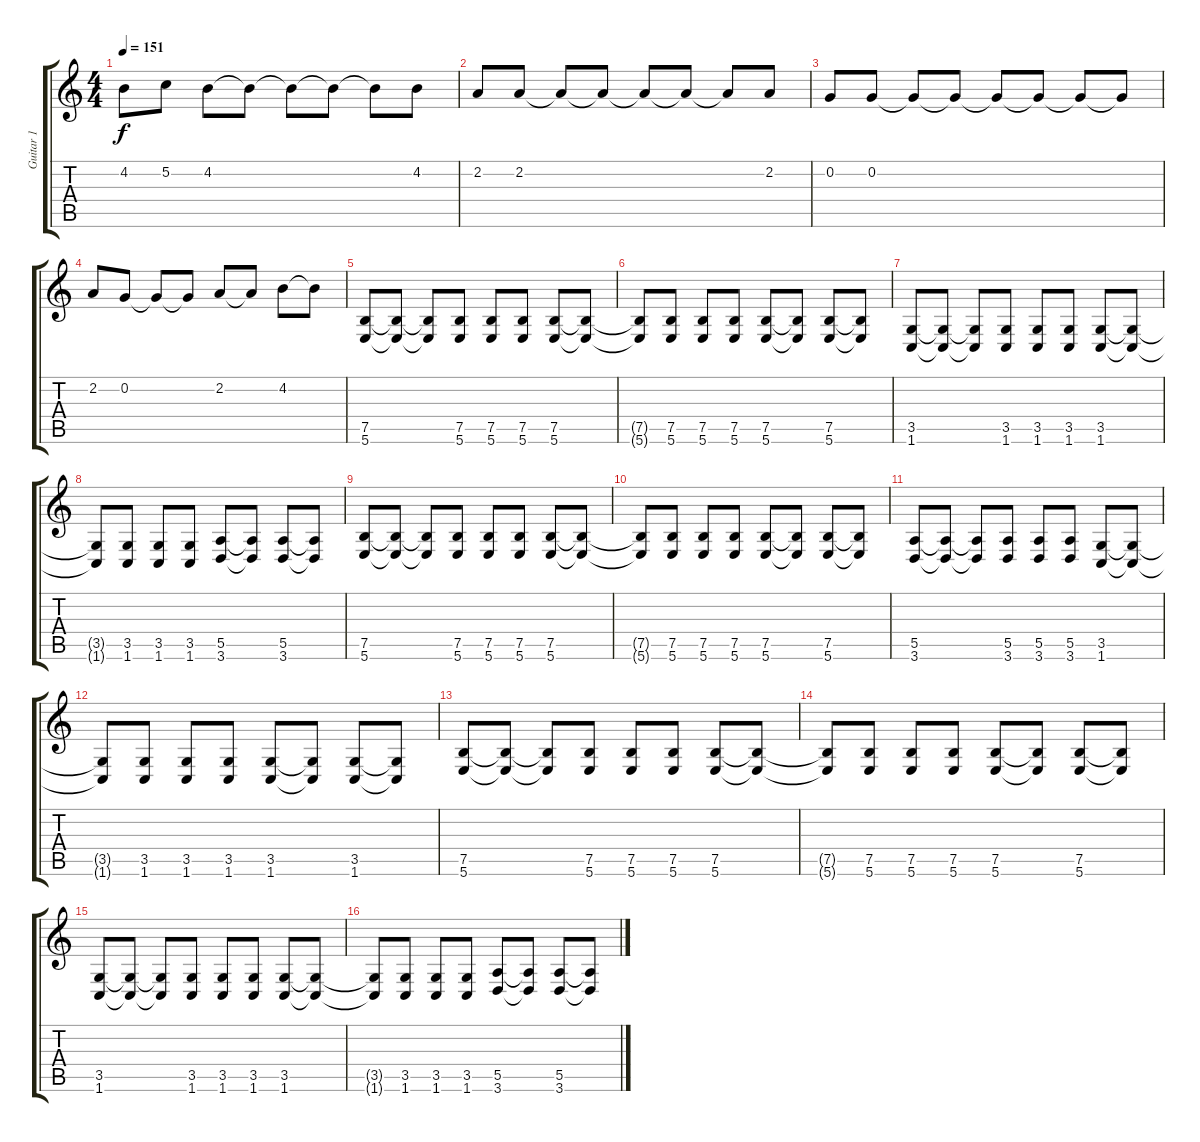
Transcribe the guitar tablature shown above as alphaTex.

\track ("Guitar 1" "Guitar 1") {instrument distortionguitar}
\staff {score tabs}
\tuning (B3 G3 D3 A2 E2 B1) {hide}
\ts (4 4)
\tempo 151
\clef g2
\ks c
4.2.8{dy f} 5.2.8 4.2.8 4.2{t}.8 4.2{t}.8 4.2{t}.8 4.2{t}.8 4.2.8 |
2.2.8 2.2.8 2.2{t}.8 2.2{t}.8 2.2{t}.8 2.2{t}.8 2.2{t}.8 2.2.8 |
0.2.8 0.2.8 0.2{t}.8 0.2{t}.8 0.2{t}.8 0.2{t}.8 0.2{t}.8 0.2{t}.8 |
2.2.8 0.2.8 0.2{t}.8 0.2{t}.8 2.2.8 2.2{t}.8 4.2.8 4.2{t}.8 |
(7.5 5.6).8{volume 10} (7.5{t} 5.6{t}).8 (7.5{t} 5.6{t}).8 (7.5 5.6).8 (7.5 5.6).8 (7.5 5.6).8 (7.5 5.6).8 (7.5{t} 5.6{t}).8 |
(7.5{t} 5.6{t}).8 (7.5 5.6).8 (7.5 5.6).8 (7.5 5.6).8 (7.5 5.6).8 (7.5{t} 5.6{t}).8 (7.5 5.6).8 (7.5{t} 5.6{t}).8 |
(3.5 1.6).8 (3.5{t} 1.6{t}).8 (3.5{t} 1.6{t}).8 (3.5 1.6).8 (3.5 1.6).8 (3.5 1.6).8 (3.5 1.6).8 (3.5{t} 1.6{t}).8 |
(3.5{t} 1.6{t}).8 (3.5 1.6).8 (3.5 1.6).8 (3.5 1.6).8 (5.5 3.6).8 (5.5{t} 3.6{t}).8 (5.5 3.6).8 (5.5{t} 3.6{t}).8 |
(7.5 5.6).8 (7.5{t} 5.6{t}).8 (7.5{t} 5.6{t}).8 (7.5 5.6).8 (7.5 5.6).8 (7.5 5.6).8 (7.5 5.6).8 (7.5{t} 5.6{t}).8 |
(7.5{t} 5.6{t}).8 (7.5 5.6).8 (7.5 5.6).8 (7.5 5.6).8 (7.5 5.6).8 (7.5{t} 5.6{t}).8 (7.5 5.6).8 (7.5{t} 5.6{t}).8 |
(5.5 3.6).8 (5.5{t} 3.6{t}).8 (5.5{t} 3.6{t}).8 (5.5 3.6).8 (5.5 3.6).8 (5.5 3.6).8 (3.5 1.6).8 (3.5{t} 1.6{t}).8 |
(3.5{t} 1.6{t}).8 (3.5 1.6).8 (3.5 1.6).8 (3.5 1.6).8 (3.5 1.6).8 (3.5{t} 1.6{t}).8 (3.5 1.6).8 (3.5{t} 1.6{t}).8 |
(7.5 5.6).8{volume 10} (7.5{t} 5.6{t}).8 (7.5{t} 5.6{t}).8 (7.5 5.6).8 (7.5 5.6).8 (7.5 5.6).8 (7.5 5.6).8 (7.5{t} 5.6{t}).8 |
(7.5{t} 5.6{t}).8 (7.5 5.6).8 (7.5 5.6).8 (7.5 5.6).8 (7.5 5.6).8 (7.5{t} 5.6{t}).8 (7.5 5.6).8 (7.5{t} 5.6{t}).8 |
(3.5 1.6).8 (3.5{t} 1.6{t}).8 (3.5{t} 1.6{t}).8 (3.5 1.6).8 (3.5 1.6).8 (3.5 1.6).8 (3.5 1.6).8 (3.5{t} 1.6{t}).8 |
(3.5{t} 1.6{t}).8 (3.5 1.6).8 (3.5 1.6).8 (3.5 1.6).8 (5.5 3.6).8 (5.5{t} 3.6{t}).8 (5.5 3.6).8 (5.5{t} 3.6{t}).8
